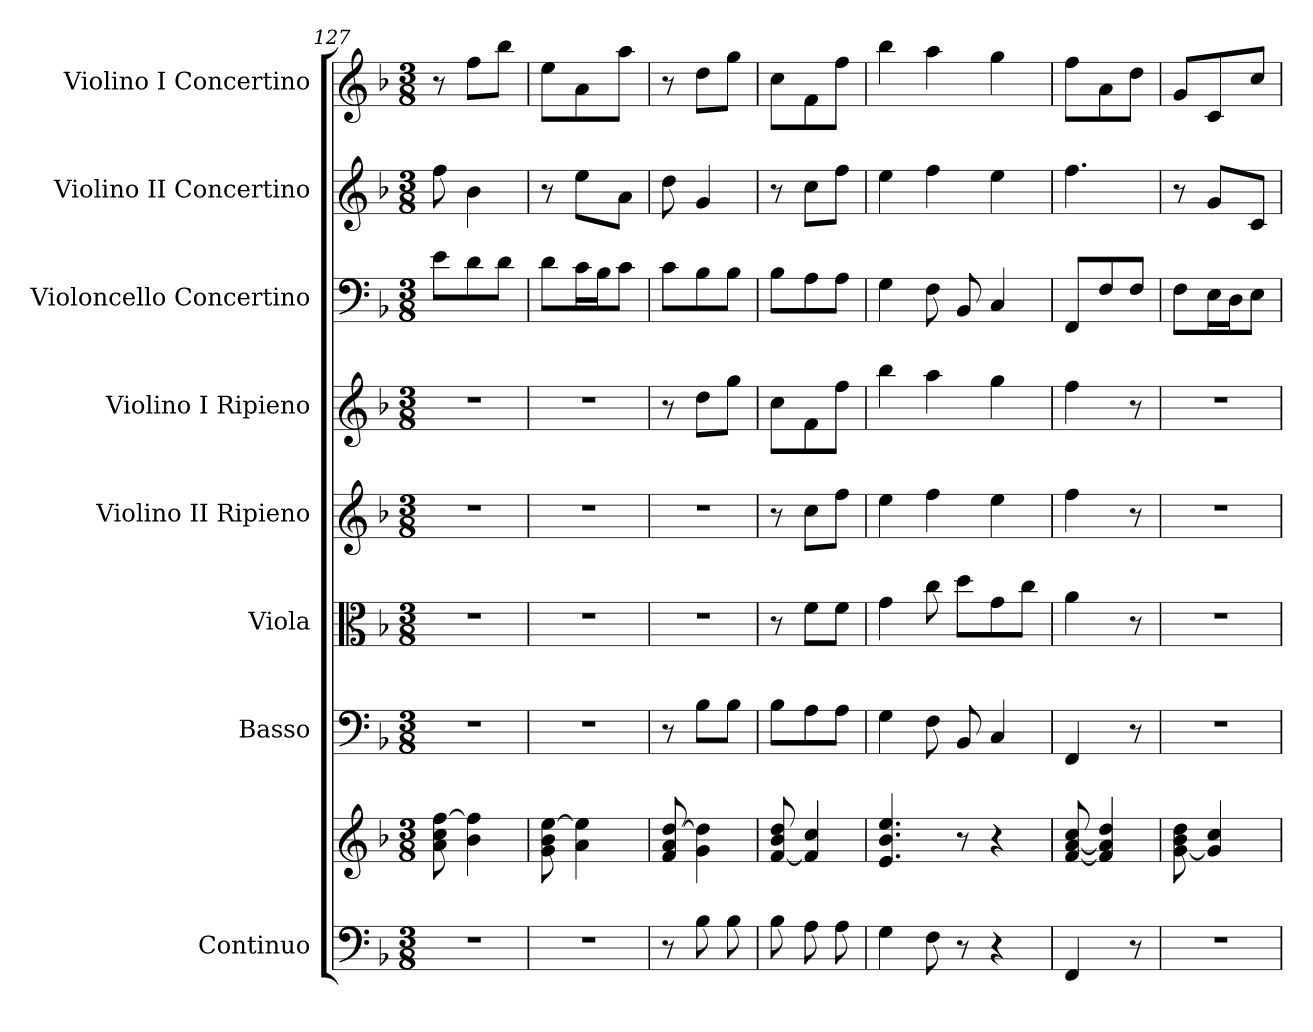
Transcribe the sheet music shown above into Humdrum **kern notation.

**kern	**kern	**kern	**kern	**kern	**kern	**kern	**kern	**kern
*part8	*part8	*part7	*part6	*part5	*part4	*part3	*part2	*part1
*staff9	*staff8	*staff7	*staff6	*staff5	*staff4	*staff3	*staff2	*staff1
*I"Continuo	*	*I"Basso	*I"Viola	*I"Violino II Ripieno	*I"Violino I Ripieno	*I"Violoncello Concertino	*I"Violino II Concertino	*I"Violino I Concertino
*	*	*	*	*	*	*I'Vc	*I'Vln	*I'Vln
*clefF4	*clefG2	*clefF4	*clefC3	*clefG2	*clefG2	*clefF4	*clefG2	*clefG2
*k[b-]	*k[b-]	*k[b-]	*k[b-]	*k[b-]	*k[b-]	*k[b-]	*k[b-]	*k[b-]
*M3/8	*M3/8	*M3/8	*M3/8	*M3/8	*M3/8	*M3/8	*M3/8	*M3/8
=127	=127	=127	=127	=127	=127	=127	=127	=127
4.r	8a\ 8cc\ [8ff\	4.r	4.r	4.r	4.r	8e\L	8ff\	8r
.	4b-\ 4ff\]	.	.	.	.	8d\	4b-\	8ff\L
.	.	.	.	.	.	8d\J	.	8bb-\J
=128	=128	=128	=128	=128	=128	=128	=128	=128
4.r	8g\ 8b-\ [8ee\	4.r	4.r	4.r	4.r	8d\L	8r	8ee\L
.	4a\ 4ee\]	.	.	.	.	16c\L	8ee\L	8a\
.	.	.	.	.	.	16B-\J	.	.
.	.	.	.	.	.	8c\J	8a\J	8aa\J
=129	=129	=129	=129	=129	=129	=129	=129	=129
8r	8f/ 8a/ [8dd/	8r	4.r	4.r	8r	8c\L	8dd\	8r
8B-\	4g\ 4dd\]	8B-\L	.	.	8dd\L	8B-\	4g/	8dd\L
8B-\	.	8B-\J	.	.	8gg\J	8B-\J	.	8gg\J
!!LO:LB:g=z
=130	=130	=130	=130	=130	=130	=130	=130	=130
8B-\	[8f/ 8b-/ 8dd/	8B-\L	8r	8r	8cc\L	8B-\L	8r	8cc\L
8A\	4f/] 4cc/	8A\	8f\L	8cc\L	8f\	8A\	8cc\L	8f\
8A\	.	8A\J	8f\J	8ff\J	8ff\J	8A\J	8ff\J	8ff\J
=131	=131	=131	=131	=131	=131	=131	=131	=131
4G\	4.e/ 4.b-/ 4.ee/	4G\	4g\	4ee\	4bb-\	4G\	4ee\	4bb-\
8F\	.	8F\	8cc\	4ff\	4aa\	8F\	4ff\	4aa\
8r	8r	8BB-/	8dd\L	.	.	8BB-/	.	.
4r	4r	4C/	8g\	4ee\	4gg\	4C/	4ee\	4gg\
.	.	.	8cc\J	.	.	.	.	.
=132	=132	=132	=132	=132	=132	=132	=132	=132
4FF/	[8f/ [8a/ 8cc/	4FF/	4a\	4ff\	4ff\	8FF/L	4.ff\	8ff\L
.	4f/] 4a/] 4dd/	.	.	.	.	8F/	.	8a\
8r	.	8r	8r	8r	8r	8F/J	.	8dd\J
=133	=133	=133	=133	=133	=133	=133	=133	=133
4.r	[8g\ 8b-\ 8dd\	4.r	4.r	4.r	4.r	8F\L	8r	8g/L
.	4g/] 4cc/	.	.	.	.	16E\L	8g/L	8c/
.	.	.	.	.	.	16D\J	.	.
.	.	.	.	.	.	8E\J	8c/J	8cc/J
=	=	=	=	=	=	=	=	=
*-	*-	*-	*-	*-	*-	*-	*-	*-
